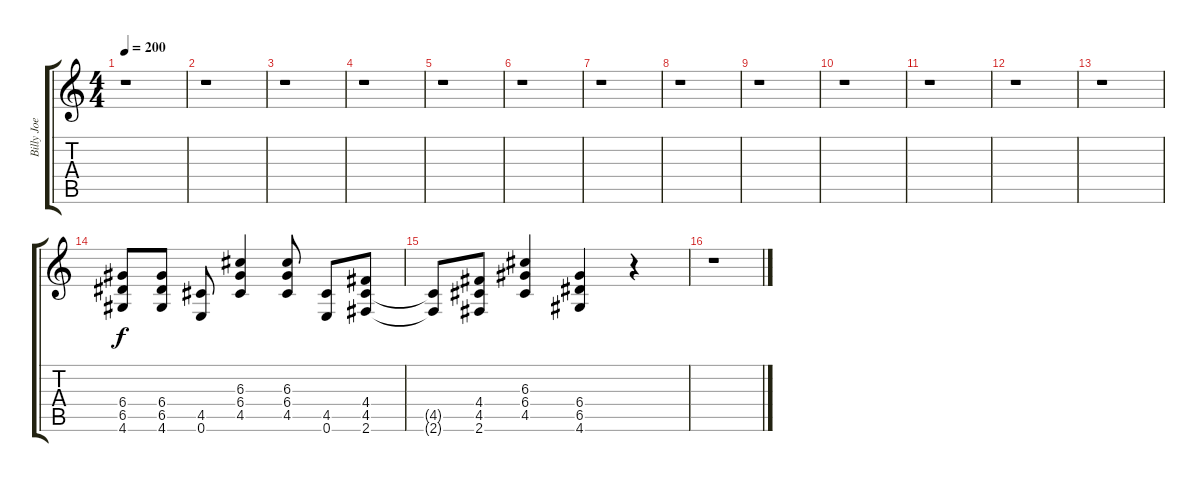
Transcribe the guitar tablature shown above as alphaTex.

\track ("Billy Joe " "Billy Joe ") {instrument overdrivenguitar}
\staff {score tabs}
\tuning (E4 B3 G3 D3 A2 E2) {hide}
\ts (4 4)
\tempo 200
\clef g2
\ks c
r.1{dy f} |
r.1 |
r.1 |
r.1 |
r.1 |
r.1 |
r.1 |
r.1 |
r.1 |
r.1 |
r.1 |
r.1 |
r.1 |
(6.4 6.5 4.6).8 (6.4 6.5 4.6).8 (4.5 0.6).8 (6.3 6.4 4.5).4 (6.3 6.4 4.5).8 (4.5 0.6).8 (4.4 4.5 2.6).8 |
(4.5{t} 2.6{t}).8 (4.4 4.5 2.6).8 (6.3 6.4 4.5).4 (6.4 6.5 4.6).4 r.4 |
r.1
